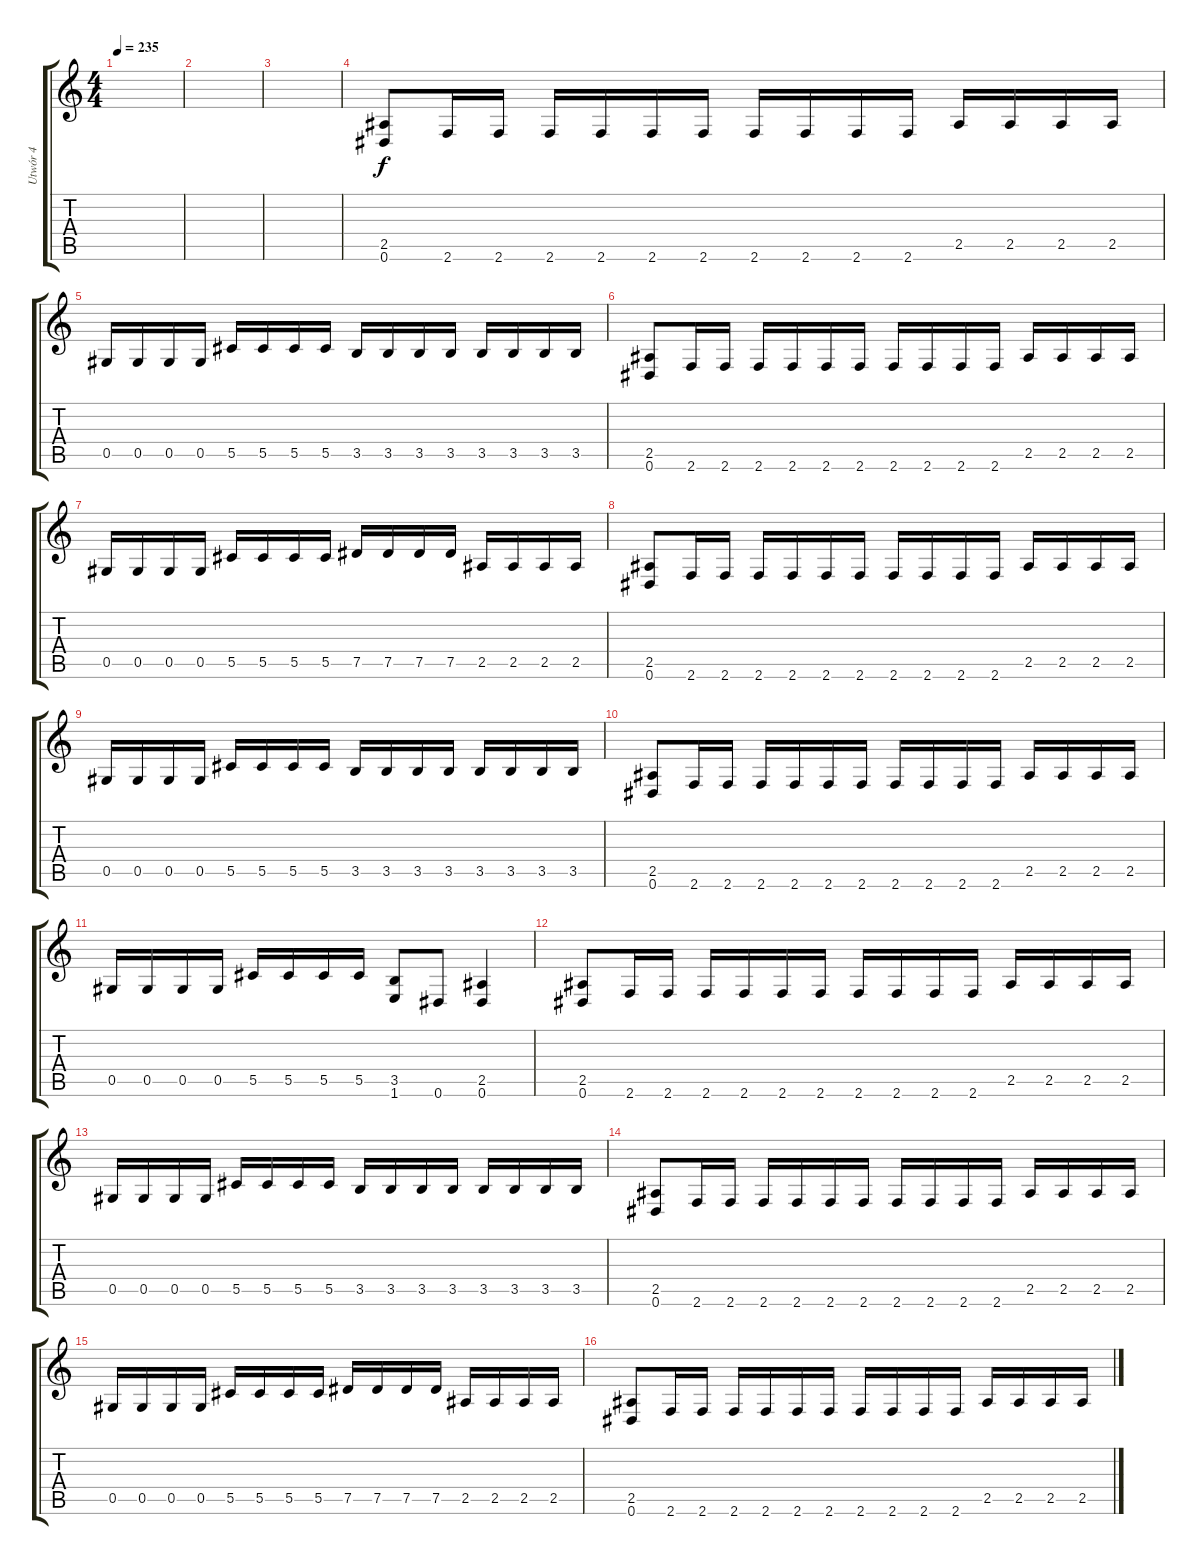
\track ("Utwór 4" "Utwór 4") {instrument electricbasspick}
\staff {score tabs}
\tuning (Eb4 Bb3 Gb3 Db3 Ab2 Eb2) {hide}
\ts (4 4)
\tempo 235
\clef g2
\ks c
|
|
|
(2.5 0.6).8 2.6.16 2.6.16 2.6.16 2.6.16 2.6.16 2.6.16 2.6.16 2.6.16 2.6.16 2.6.16 2.5.16 2.5.16 2.5.16 2.5.16 |
0.5.16 0.5.16 0.5.16 0.5.16 5.5.16 5.5.16 5.5.16 5.5.16 3.5.16 3.5.16 3.5.16 3.5.16 3.5.16 3.5.16 3.5.16 3.5.16 |
(2.5 0.6).8 2.6.16 2.6.16 2.6.16 2.6.16 2.6.16 2.6.16 2.6.16 2.6.16 2.6.16 2.6.16 2.5.16 2.5.16 2.5.16 2.5.16 |
0.5.16 0.5.16 0.5.16 0.5.16 5.5.16 5.5.16 5.5.16 5.5.16 7.5.16 7.5.16 7.5.16 7.5.16 2.5.16 2.5.16 2.5.16 2.5.16 |
(2.5 0.6).8 2.6.16 2.6.16 2.6.16 2.6.16 2.6.16 2.6.16 2.6.16 2.6.16 2.6.16 2.6.16 2.5.16 2.5.16 2.5.16 2.5.16 |
0.5.16 0.5.16 0.5.16 0.5.16 5.5.16 5.5.16 5.5.16 5.5.16 3.5.16 3.5.16 3.5.16 3.5.16 3.5.16 3.5.16 3.5.16 3.5.16 |
(2.5 0.6).8 2.6.16 2.6.16 2.6.16 2.6.16 2.6.16 2.6.16 2.6.16 2.6.16 2.6.16 2.6.16 2.5.16 2.5.16 2.5.16 2.5.16 |
0.5.16 0.5.16 0.5.16 0.5.16 5.5.16 5.5.16 5.5.16 5.5.16 (3.5 1.6).8 0.6.8 (2.5 0.6).4 |
(2.5 0.6).8 2.6.16 2.6.16 2.6.16 2.6.16 2.6.16 2.6.16 2.6.16 2.6.16 2.6.16 2.6.16 2.5.16 2.5.16 2.5.16 2.5.16 |
0.5.16 0.5.16 0.5.16 0.5.16 5.5.16 5.5.16 5.5.16 5.5.16 3.5.16 3.5.16 3.5.16 3.5.16 3.5.16 3.5.16 3.5.16 3.5.16 |
(2.5 0.6).8 2.6.16 2.6.16 2.6.16 2.6.16 2.6.16 2.6.16 2.6.16 2.6.16 2.6.16 2.6.16 2.5.16 2.5.16 2.5.16 2.5.16 |
0.5.16 0.5.16 0.5.16 0.5.16 5.5.16 5.5.16 5.5.16 5.5.16 7.5.16 7.5.16 7.5.16 7.5.16 2.5.16 2.5.16 2.5.16 2.5.16 |
(2.5 0.6).8 2.6.16 2.6.16 2.6.16 2.6.16 2.6.16 2.6.16 2.6.16 2.6.16 2.6.16 2.6.16 2.5.16 2.5.16 2.5.16 2.5.16
